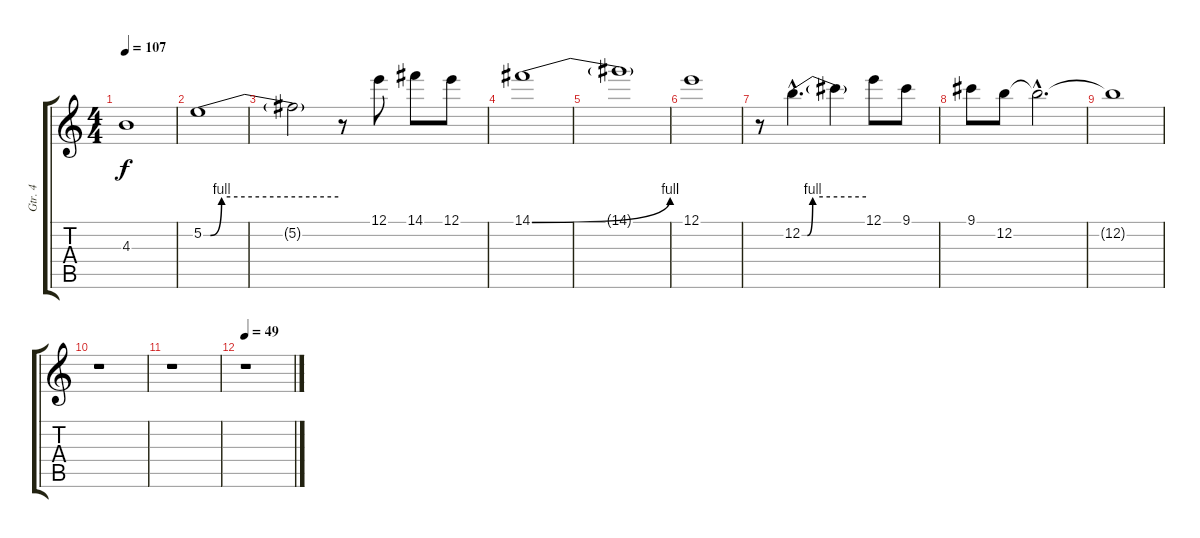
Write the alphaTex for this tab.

\track ("Gtr. 4" "Gtr. 4") {instrument overdrivenguitar}
\staff {score tabs}
\tuning (E4 B3 G3 D3 A2 E2) {hide}
\ts (4 4)
\tempo 107
\clef g2
\ks c
4.3{t}.1{dy f} |
5.2{be (custom 0 0 3 0 8 4 60 4)}.1 |
5.2{t}.2 r.8 12.1.8 14.1.8 12.1.8 |
14.1{be (bend 0 0 60 4)}.1 |
14.1{t}.1 |
12.1.1 |
r.8 12.2{be (custom 0 0 5 0 10 4 60 4) hac}.4{d} 12.2{t}.4 12.1.8 9.1.8 |
9.1.8 12.2.8 12.2{hac t}.2{d} |
12.2{t}.1 |
r.1 |
r.1 |
\tempo 49
r.1
